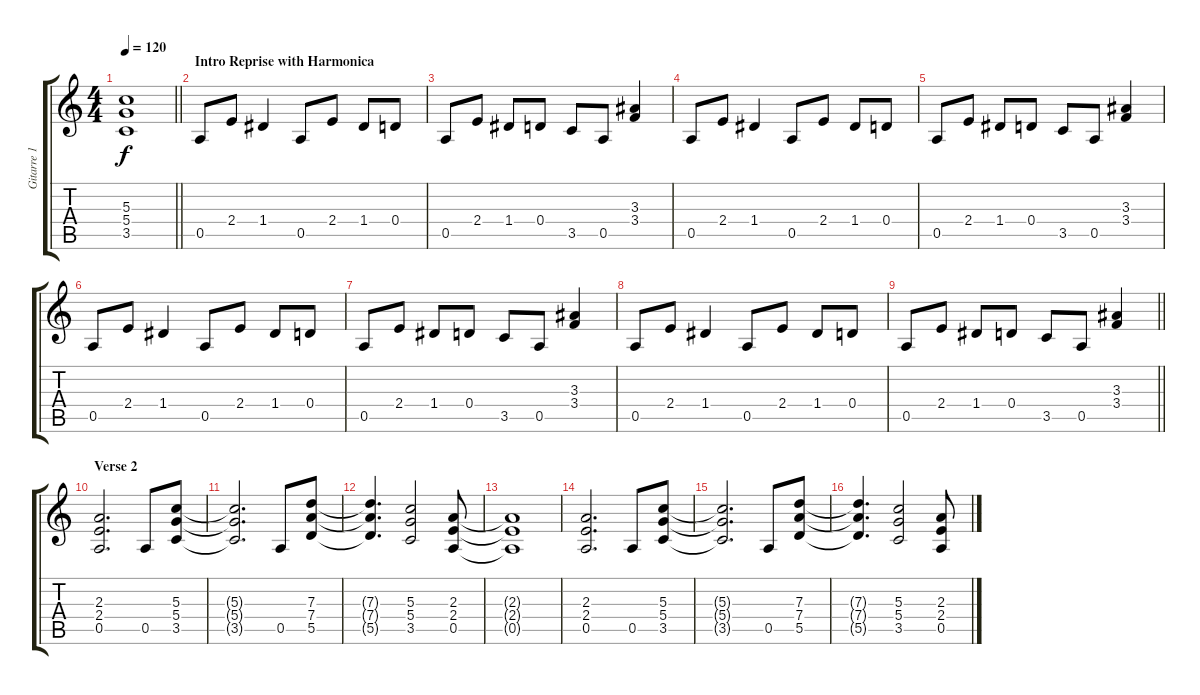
\track ("Gitarre 1" "Gitarre 1") {instrument overdrivenguitar}
\staff {score tabs}
\tuning (E4 B3 G3 D3 A2 E2) {hide}
\ts (4 4)
\tempo 120
\clef g2
\barLineRight lightlight
\ks c
(5.3 5.4 3.5).1{dy f} |
\section ("" "Intro Reprise with Harmonica")
0.5.8{balance 13} 2.4.8 1.4.4 0.5.8 2.4.8 1.4.8 0.4.8 |
0.5.8 2.4.8 1.4.8 0.4.8 3.5.8 0.5.8 (3.3 3.4).4 |
0.5.8 2.4.8 1.4.4 0.5.8 2.4.8 1.4.8 0.4.8 |
0.5.8 2.4.8 1.4.8 0.4.8 3.5.8 0.5.8 (3.3 3.4).4 |
0.5.8 2.4.8 1.4.4 0.5.8 2.4.8 1.4.8 0.4.8 |
0.5.8 2.4.8 1.4.8 0.4.8 3.5.8 0.5.8 (3.3 3.4).4 |
0.5.8 2.4.8 1.4.4 0.5.8 2.4.8 1.4.8 0.4.8 |
\barLineRight lightlight
0.5.8 2.4.8 1.4.8 0.4.8 3.5.8 0.5.8 (3.3 3.4).4 |
\section ("" "Verse 2")
(2.3 2.4 0.5).2{d} 0.5.8 (5.3 5.4 3.5).8 |
(5.3{t} 5.4{t} 3.5{t}).2{d} 0.5.8 (7.3 7.4 5.5).8 |
(7.3{t} 7.4{t} 5.5{t}).4{d} (5.3 5.4 3.5).2 (2.3 2.4 0.5).8 |
(2.3{t} 2.4{t} 0.5{t}).1 |
(2.3 2.4 0.5).2{d} 0.5.8 (5.3 5.4 3.5).8 |
(5.3{t} 5.4{t} 3.5{t}).2{d} 0.5.8 (7.3 7.4 5.5).8 |
(7.3{t} 7.4{t} 5.5{t}).4{d} (5.3 5.4 3.5).2 (2.3 2.4 0.5).8
